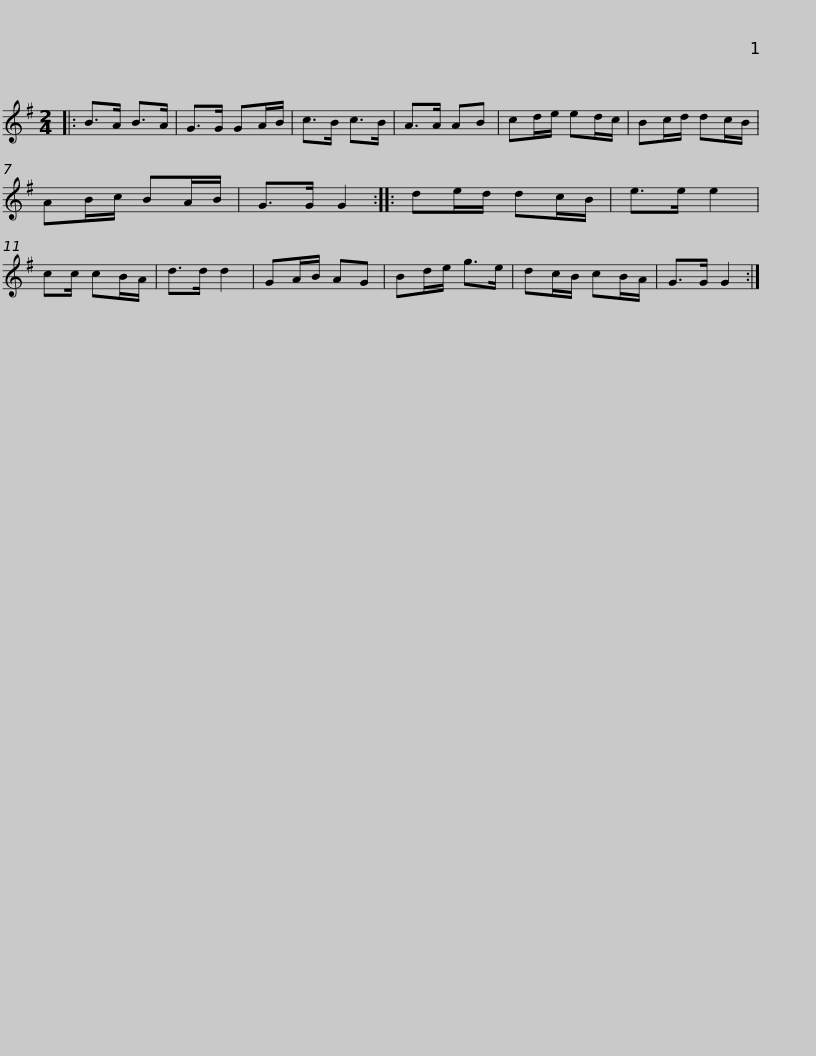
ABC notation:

X:1
L:1/8
M:2/4
I:linebreak $
K:G
V:1 treble
V:1
|: B>A B>A | G>G GA/B/ | c>B c>B | A>A AB | cd/e/ ed/c/ | %5
 Bc/d/ dc/B/ | AB/c/ BA/B/ | G>G G2 ::$ de/d/ dc/B/ | e>e e2 | %10
 cc/ cB/A/ | d>d d2 | GA/B/ AG | Bd/e/ g>e | dc/B/ cB/A/ | %15
 G>G G2 :| %16
